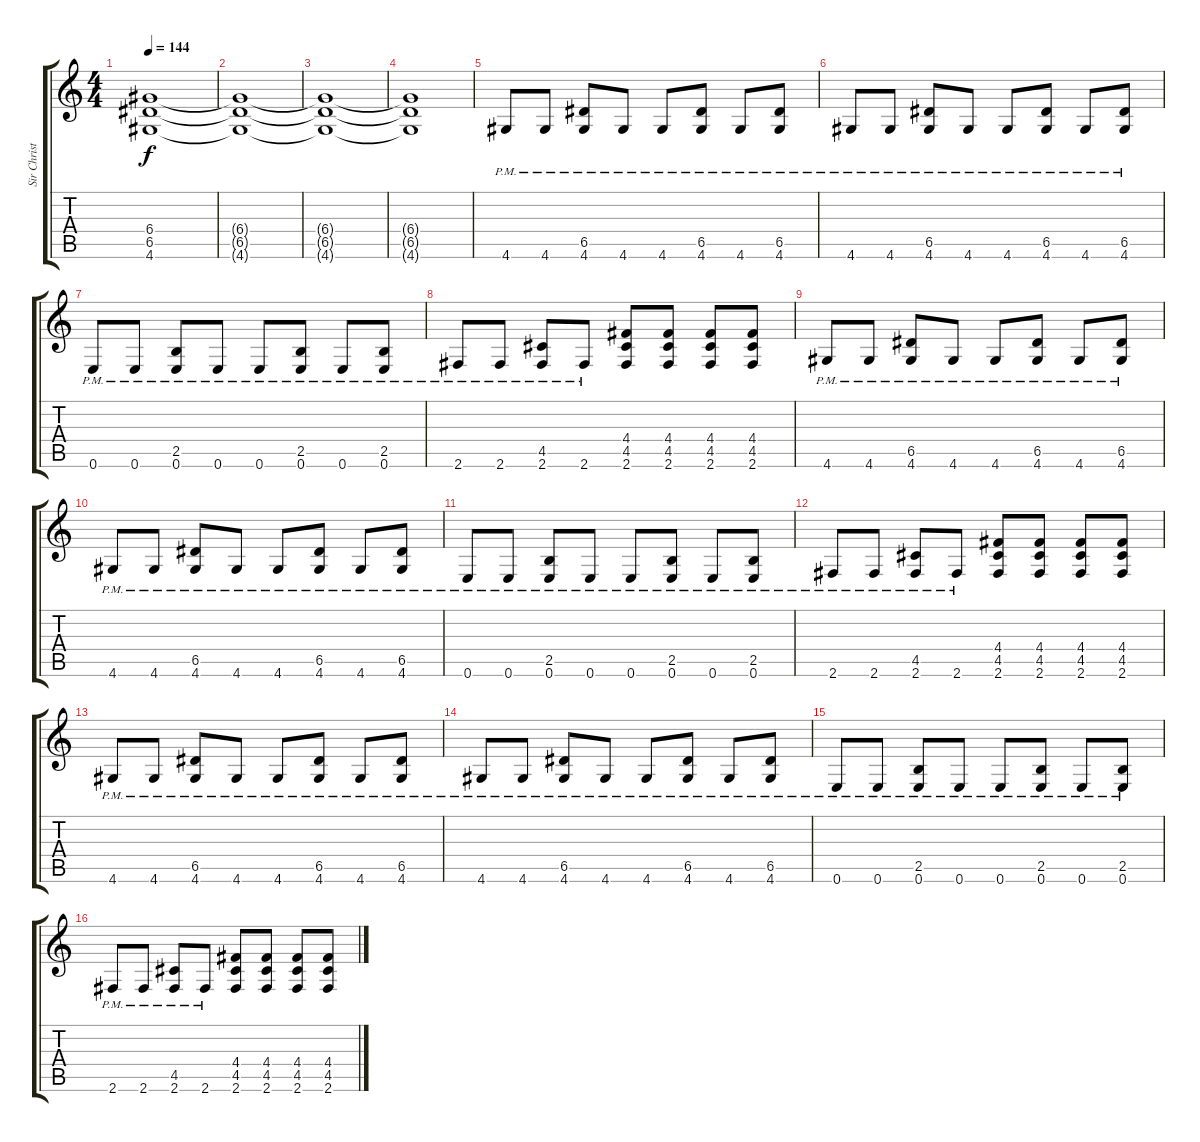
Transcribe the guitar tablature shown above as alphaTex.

\track ("Sir Christus" "Sir Christ") {instrument distortionguitar}
\staff {score tabs}
\tuning (E4 B3 G3 D3 A2 E2) {hide}
\ts (4 4)
\tempo 144
\clef g2
\ks c
(6.4 6.5 4.6).1{dy f} |
(6.4{t} 6.5{t} 4.6{t}).1 |
(6.4{t} 6.5{t} 4.6{t}).1 |
(6.4{t} 6.5{t} 4.6{t}).1 |
4.6{pm}.8{volume 12 instrument distortionguitar} 4.6{pm}.8 (6.5 4.6{pm}).8 4.6{pm}.8 4.6{pm}.8 (6.5 4.6{pm}).8 4.6{pm}.8 (6.5 4.6{pm}).8 |
4.6{pm}.8 4.6{pm}.8 (6.5 4.6{pm}).8 4.6{pm}.8 4.6{pm}.8 (6.5 4.6{pm}).8 4.6{pm}.8 (6.5 4.6{pm}).8 |
0.6{pm}.8 0.6{pm}.8 (2.5 0.6{pm}).8 0.6{pm}.8 0.6{pm}.8 (2.5 0.6{pm}).8 0.6{pm}.8 (2.5 0.6{pm}).8 |
2.6{pm}.8 2.6{pm}.8 (4.5 2.6{pm}).8 2.6{pm}.8 (4.4 4.5 2.6).8 (4.4 4.5 2.6).8 (4.4 4.5 2.6).8 (4.4 4.5 2.6).8 |
4.6{pm}.8 4.6{pm}.8 (6.5 4.6{pm}).8 4.6{pm}.8 4.6{pm}.8 (6.5 4.6{pm}).8 4.6{pm}.8 (6.5 4.6{pm}).8 |
4.6{pm}.8 4.6{pm}.8 (6.5 4.6{pm}).8 4.6{pm}.8 4.6{pm}.8 (6.5 4.6{pm}).8 4.6{pm}.8 (6.5 4.6{pm}).8 |
0.6{pm}.8 0.6{pm}.8 (2.5 0.6{pm}).8 0.6{pm}.8 0.6{pm}.8 (2.5 0.6{pm}).8 0.6{pm}.8 (2.5 0.6{pm}).8 |
2.6{pm}.8 2.6{pm}.8 (4.5 2.6{pm}).8 2.6{pm}.8 (4.4 4.5 2.6).8 (4.4 4.5 2.6).8 (4.4 4.5 2.6).8 (4.4 4.5 2.6).8 |
4.6{pm}.8 4.6{pm}.8 (6.5 4.6{pm}).8 4.6{pm}.8 4.6{pm}.8 (6.5 4.6{pm}).8 4.6{pm}.8 (6.5 4.6{pm}).8 |
4.6{pm}.8 4.6{pm}.8 (6.5 4.6{pm}).8 4.6{pm}.8 4.6{pm}.8 (6.5 4.6{pm}).8 4.6{pm}.8 (6.5 4.6{pm}).8 |
0.6{pm}.8 0.6{pm}.8 (2.5 0.6{pm}).8 0.6{pm}.8 0.6{pm}.8 (2.5 0.6{pm}).8 0.6{pm}.8 (2.5 0.6{pm}).8 |
2.6{pm}.8 2.6{pm}.8 (4.5 2.6{pm}).8 2.6{pm}.8 (4.4 4.5 2.6).8 (4.4 4.5 2.6).8 (4.4 4.5 2.6).8 (4.4 4.5 2.6).8
